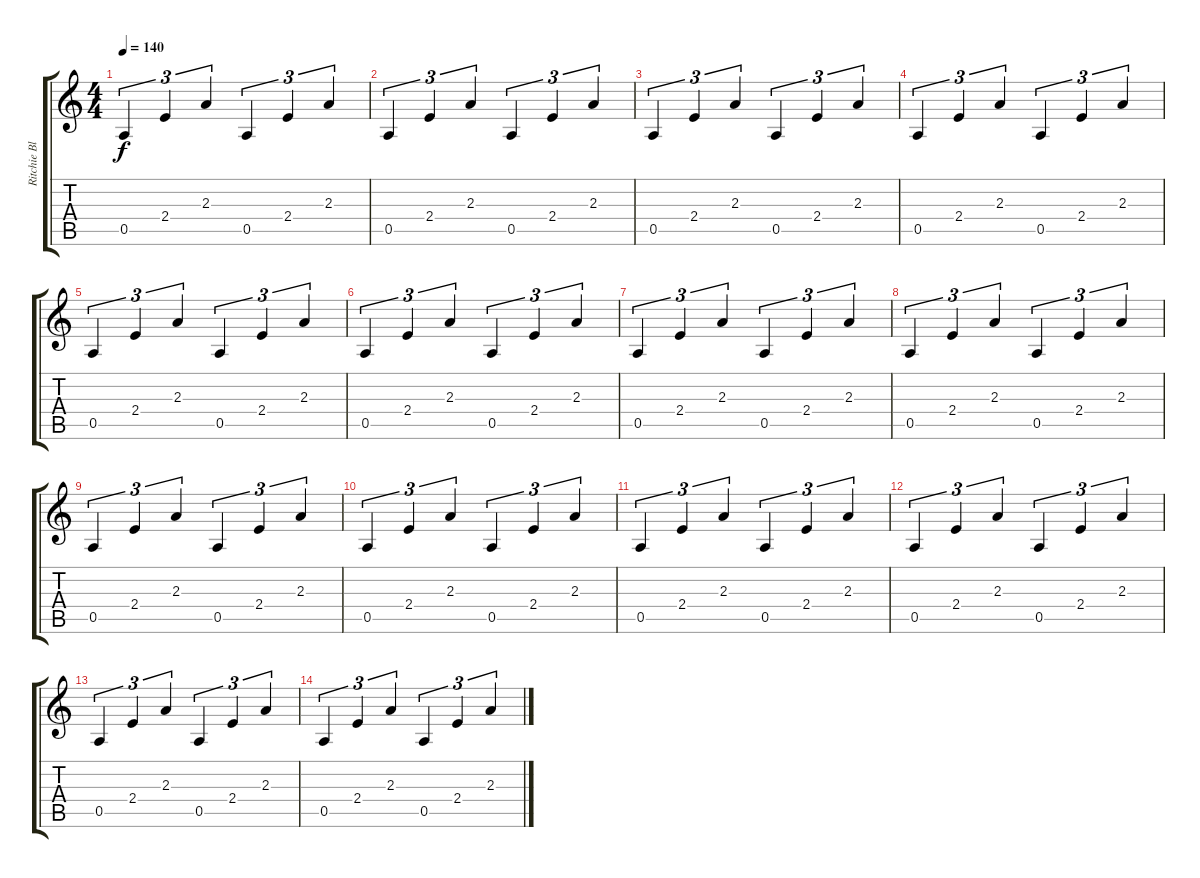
\track ("Ritchie Blackmore Rhythm" "Ritchie Bl") {instrument overdrivenguitar}
\staff {score tabs}
\tuning (E4 B3 G3 D3 A2 E2) {hide}
\ts (4 4)
\tempo 140
\clef g2
\ks c
0.5.4{tu (3 2) dy f} 2.4.4{tu (3 2)} 2.3.4{tu (3 2)} 0.5.4{tu (3 2)} 2.4.4{tu (3 2)} 2.3.4{tu (3 2)} |
0.5.4{tu (3 2)} 2.4.4{tu (3 2)} 2.3.4{tu (3 2)} 0.5.4{tu (3 2)} 2.4.4{tu (3 2)} 2.3.4{tu (3 2)} |
0.5.4{tu (3 2)} 2.4.4{tu (3 2)} 2.3.4{tu (3 2)} 0.5.4{tu (3 2)} 2.4.4{tu (3 2)} 2.3.4{tu (3 2)} |
0.5.4{tu (3 2)} 2.4.4{tu (3 2)} 2.3.4{tu (3 2)} 0.5.4{tu (3 2)} 2.4.4{tu (3 2)} 2.3.4{tu (3 2)} |
0.5.4{tu (3 2)} 2.4.4{tu (3 2)} 2.3.4{tu (3 2)} 0.5.4{tu (3 2)} 2.4.4{tu (3 2)} 2.3.4{tu (3 2)} |
0.5.4{tu (3 2)} 2.4.4{tu (3 2)} 2.3.4{tu (3 2)} 0.5.4{tu (3 2)} 2.4.4{tu (3 2)} 2.3.4{tu (3 2)} |
0.5.4{tu (3 2)} 2.4.4{tu (3 2)} 2.3.4{tu (3 2)} 0.5.4{tu (3 2)} 2.4.4{tu (3 2)} 2.3.4{tu (3 2)} |
0.5.4{tu (3 2)} 2.4.4{tu (3 2)} 2.3.4{tu (3 2)} 0.5.4{tu (3 2)} 2.4.4{tu (3 2)} 2.3.4{tu (3 2)} |
0.5.4{tu (3 2)} 2.4.4{tu (3 2)} 2.3.4{tu (3 2)} 0.5.4{tu (3 2)} 2.4.4{tu (3 2)} 2.3.4{tu (3 2)} |
0.5.4{tu (3 2)} 2.4.4{tu (3 2)} 2.3.4{tu (3 2)} 0.5.4{tu (3 2)} 2.4.4{tu (3 2)} 2.3.4{tu (3 2)} |
0.5.4{tu (3 2)} 2.4.4{tu (3 2)} 2.3.4{tu (3 2)} 0.5.4{tu (3 2)} 2.4.4{tu (3 2)} 2.3.4{tu (3 2)} |
0.5.4{tu (3 2)} 2.4.4{tu (3 2)} 2.3.4{tu (3 2)} 0.5.4{tu (3 2)} 2.4.4{tu (3 2)} 2.3.4{tu (3 2)} |
0.5.4{tu (3 2)} 2.4.4{tu (3 2)} 2.3.4{tu (3 2)} 0.5.4{tu (3 2)} 2.4.4{tu (3 2)} 2.3.4{tu (3 2)} |
0.5.4{tu (3 2)} 2.4.4{tu (3 2)} 2.3.4{tu (3 2)} 0.5.4{tu (3 2)} 2.4.4{tu (3 2)} 2.3.4{tu (3 2)}
